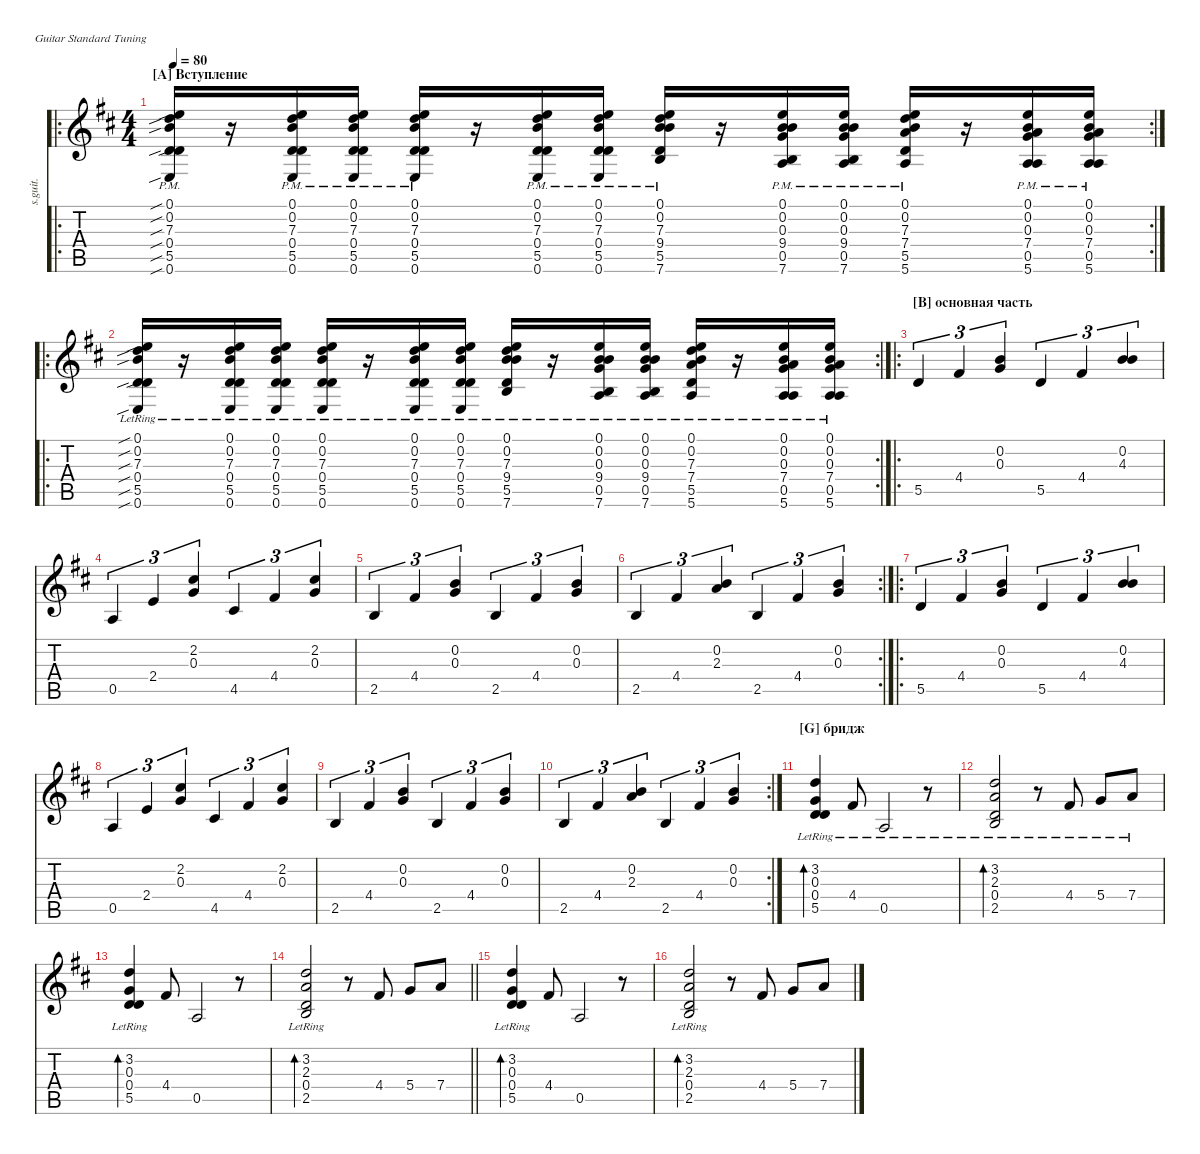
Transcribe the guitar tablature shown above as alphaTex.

\defaultSystemsLayout 4
\hideDynamics
\bracketExtendMode nobrackets
\otherSystemsTrackNameOrientation horizontal
\track ("Steel Guitar" "s.guit.") {instrument acousticguitarsteel}
\staff {score tabs}
\tuning (E4 B3 G3 D3 A2 E2)
\ro
\rc 2
\ts (4 4)
\beaming (8 2 2 2 2)
\section ("A" "Вступление")
\tempo 80
\clef g2
\ks bminor
(5.5{sib pm acc forcenatural} 0.4{sib pm acc forcenatural} 7.3{sib pm acc forcenatural} 0.6{sib pm acc forcenatural} 0.2{sib pm acc forcenatural} 0.1{sib pm acc forcenatural}).16{dy mf instrument acousticguitarsteel beam Up} r.16{beam Up} (0.6{pm acc forcenatural} 5.5{pm acc forcenatural} 0.4{pm acc forcenatural} 7.3{pm acc forcenatural} 0.2{pm acc forcenatural} 0.1{pm acc forcenatural}).16{beam Up} (0.1{pm acc forcenatural} 0.2{pm acc forcenatural} 7.3{pm acc forcenatural} 0.4{pm acc forcenatural} 5.5{pm acc forcenatural} 0.6{pm acc forcenatural}).16{beam Up} (5.5{pm acc forcenatural} 0.4{pm acc forcenatural} 7.3{pm acc forcenatural} 0.6{pm acc forcenatural} 0.2{pm acc forcenatural} 0.1{pm acc forcenatural}).16{beam Up} r.16{beam Up} (0.6{pm acc forcenatural} 5.5{pm acc forcenatural} 0.4{pm acc forcenatural} 7.3{pm acc forcenatural} 0.2{pm acc forcenatural} 0.1{pm acc forcenatural}).16{beam Up} (0.1{pm acc forcenatural} 0.2{pm acc forcenatural} 7.3{pm acc forcenatural} 0.4{pm acc forcenatural} 5.5{pm acc forcenatural} 0.6{pm acc forcenatural}).16{beam Up} (5.5{pm acc forcenatural} 9.4{pm acc forcenatural} 7.3{pm acc forcenatural} 7.6{pm acc forcenatural} 0.2{pm acc forcenatural} 0.1{pm acc forcenatural}).16{beam Up} r.16{beam Up} (7.6{pm acc forcenatural} 0.5{pm acc forcenatural} 9.4{pm acc forcenatural} 0.3{pm acc forcenatural} 0.2{pm acc forcenatural} 0.1{pm acc forcenatural}).16{beam Up} (0.1{pm acc forcenatural} 0.2{pm acc forcenatural} 0.3{pm acc forcenatural} 9.4{pm acc forcenatural} 0.5{pm acc forcenatural} 7.6{pm acc forcenatural}).16{beam Up} (5.5{pm acc forcenatural} 7.4{pm acc forcenatural} 7.3{pm acc forcenatural} 5.6{pm acc forcenatural} 0.2{pm acc forcenatural} 0.1{pm acc forcenatural}).16{beam Up} r.16{beam Up} (5.6{pm acc forcenatural} 0.5{pm acc forcenatural} 7.4{pm acc forcenatural} 0.3{pm acc forcenatural} 0.2{pm acc forcenatural} 0.1{pm acc forcenatural}).16{beam Up} (0.1{pm acc forcenatural} 0.2{pm acc forcenatural} 0.3{pm acc forcenatural} 7.4{pm acc forcenatural} 0.5{pm acc forcenatural} 5.6{pm acc forcenatural}).16{beam Up} |
\ro
\rc 2
(5.5{sib lr acc forcenatural} 0.4{sib lr acc forcenatural} 7.3{sib lr acc forcenatural} 0.6{sib lr acc forcenatural} 0.2{sib lr acc forcenatural} 0.1{sib lr acc forcenatural}).16{beam Up} r.16{beam Up} (0.6{lr acc forcenatural} 5.5{lr acc forcenatural} 0.4{lr acc forcenatural} 7.3{lr acc forcenatural} 0.2{lr acc forcenatural} 0.1{lr acc forcenatural}).16{beam Up} (0.1{lr acc forcenatural} 0.2{lr acc forcenatural} 7.3{lr acc forcenatural} 0.4{lr acc forcenatural} 5.5{lr acc forcenatural} 0.6{lr acc forcenatural}).16{beam Up} (5.5{lr acc forcenatural} 0.4{lr acc forcenatural} 7.3{lr acc forcenatural} 0.6{lr acc forcenatural} 0.2{lr acc forcenatural} 0.1{lr acc forcenatural}).16{beam Up} r.16{beam Up} (0.6{lr acc forcenatural} 5.5{lr acc forcenatural} 0.4{lr acc forcenatural} 7.3{lr acc forcenatural} 0.2{lr acc forcenatural} 0.1{lr acc forcenatural}).16{beam Up} (0.1{lr acc forcenatural} 0.2{lr acc forcenatural} 7.3{lr acc forcenatural} 0.4{lr acc forcenatural} 5.5{lr acc forcenatural} 0.6{lr acc forcenatural}).16{beam Up} (5.5{lr acc forcenatural} 9.4{lr acc forcenatural} 7.3{lr acc forcenatural} 7.6{lr acc forcenatural} 0.2{lr acc forcenatural} 0.1{lr acc forcenatural}).16{beam Up} r.16{beam Up} (7.6{lr acc forcenatural} 0.5{lr acc forcenatural} 9.4{lr acc forcenatural} 0.3{lr acc forcenatural} 0.2{lr acc forcenatural} 0.1{lr acc forcenatural}).16{beam Up} (0.1{lr acc forcenatural} 0.2{lr acc forcenatural} 0.3{lr acc forcenatural} 9.4{lr acc forcenatural} 0.5{lr acc forcenatural} 7.6{lr acc forcenatural}).16{beam Up} (5.5{lr acc forcenatural} 7.4{lr acc forcenatural} 7.3{lr acc forcenatural} 5.6{lr acc forcenatural} 0.2{lr acc forcenatural} 0.1{lr acc forcenatural}).16{beam Up} r.16{beam Up} (5.6{lr acc forcenatural} 0.5{lr acc forcenatural} 7.4{lr acc forcenatural} 0.3{lr acc forcenatural} 0.2{lr acc forcenatural} 0.1{lr acc forcenatural}).16{beam Up} (0.1{lr acc forcenatural} 0.2{lr acc forcenatural} 0.3{lr acc forcenatural} 7.4{lr acc forcenatural} 0.5{lr acc forcenatural} 5.6{lr acc forcenatural}).16{beam Up} |
\ro
\section ("B" "основная часть")
5.5{acc forcenatural}.4{tu (3 2) dy p beam Up} 4.4{acc #}.4{tu (3 2) beam Up} (0.3{acc forcenatural} 0.2{acc forcenatural}).4{tu (3 2) beam Up} 5.5{acc forcenatural}.4{tu (3 2) beam Up} 4.4{acc #}.4{tu (3 2) beam Up} (4.3{acc forcenatural} 0.2{acc forcenatural}).4{tu (3 2) beam Up} |
0.5{acc forcenatural}.4{tu (3 2) beam Up} 2.4{acc forcenatural}.4{tu (3 2) beam Up} (0.3{acc forcenatural} 2.2{acc #}).4{tu (3 2) beam Up} 4.5{acc #}.4{tu (3 2) beam Up} 4.4{acc #}.4{tu (3 2) beam Up} (0.3{acc forcenatural} 2.2{acc #}).4{tu (3 2) beam Up} |
2.5{acc forcenatural}.4{tu (3 2) beam Up} 4.4{acc #}.4{tu (3 2) beam Up} (0.3{acc forcenatural} 0.2{acc forcenatural}).4{tu (3 2) beam Up} 2.5{acc forcenatural}.4{tu (3 2) beam Up} 4.4{acc #}.4{tu (3 2) beam Up} (0.3{acc forcenatural} 0.2{acc forcenatural}).4{tu (3 2) beam Up} |
\rc 2
2.5{acc forcenatural}.4{tu (3 2) beam Up} 4.4{acc #}.4{tu (3 2) beam Up} (2.3{acc forcenatural} 0.2{acc forcenatural}).4{tu (3 2) beam Up} 2.5{acc forcenatural}.4{tu (3 2) beam Up} 4.4{acc #}.4{tu (3 2) beam Up} (0.3{acc forcenatural} 0.2{acc forcenatural}).4{tu (3 2) beam Up} |
\ro
5.5{acc forcenatural}.4{tu (3 2) beam Up} 4.4{acc #}.4{tu (3 2) beam Up} (0.3{acc forcenatural} 0.2{acc forcenatural}).4{tu (3 2) beam Up} 5.5{acc forcenatural}.4{tu (3 2) beam Up} 4.4{acc #}.4{tu (3 2) beam Up} (4.3{acc forcenatural} 0.2{acc forcenatural}).4{tu (3 2) beam Up} |
0.5{acc forcenatural}.4{tu (3 2) beam Up} 2.4{acc forcenatural}.4{tu (3 2) beam Up} (0.3{acc forcenatural} 2.2{acc #}).4{tu (3 2) beam Up} 4.5{acc #}.4{tu (3 2) beam Up} 4.4{acc #}.4{tu (3 2) beam Up} (0.3{acc forcenatural} 2.2{acc #}).4{tu (3 2) beam Up} |
2.5{acc forcenatural}.4{tu (3 2) beam Up} 4.4{acc #}.4{tu (3 2) beam Up} (0.3{acc forcenatural} 0.2{acc forcenatural}).4{tu (3 2) beam Up} 2.5{acc forcenatural}.4{tu (3 2) beam Up} 4.4{acc #}.4{tu (3 2) beam Up} (0.3{acc forcenatural} 0.2{acc forcenatural}).4{tu (3 2) beam Up} |
\rc 2
2.5{acc forcenatural}.4{tu (3 2) beam Up} 4.4{acc #}.4{tu (3 2) beam Up} (2.3{acc forcenatural} 0.2{acc forcenatural}).4{tu (3 2) beam Up} 2.5{acc forcenatural}.4{tu (3 2) beam Up} 4.4{acc #}.4{tu (3 2) beam Up} (0.3{acc forcenatural} 0.2{acc forcenatural}).4{tu (3 2) beam Up} |
\section ("G" "бридж")
(5.5{lr acc forcenatural} 0.4{lr acc forcenatural} 0.3{lr acc forcenatural} 3.2{lr acc forcenatural}).4{bd 30 dy mf beam Up} 4.4{lr acc #}.8{beam Up} 0.5{lr acc forcenatural}.2{beam Up} r.8{beam Up} |
(2.5{lr acc forcenatural} 0.4{lr acc forcenatural} 2.3{lr acc forcenatural} 3.2{lr acc forcenatural}).2{bd 30 beam Up} r.8{beam Up} 4.4{lr acc #}.8{beam Up} 5.4{lr acc forcenatural}.8{beam Up} 7.4{lr acc forcenatural}.8{beam Up} |
(5.5{acc forcenatural} 0.4{acc forcenatural} 0.3{lr acc forcenatural} 3.2{acc forcenatural}).4{bd 30 beam Up} 4.4{acc #}.8{beam Up} 0.5{acc forcenatural}.2{beam Up} r.8{beam Up} |
\barLineRight lightlight
(2.5{acc forcenatural} 0.4{lr acc forcenatural} 2.3{acc forcenatural} 3.2{acc forcenatural}).2{bd 30 beam Up} r.8{beam Up} 4.4{acc #}.8{beam Up} 5.4{acc forcenatural}.8{beam Up} 7.4{acc forcenatural}.8{beam Up} |
(5.5{acc forcenatural} 0.4{acc forcenatural} 0.3{lr acc forcenatural} 3.2{acc forcenatural}).4{bd 30 beam Up} 4.4{acc #}.8{beam Up} 0.5{acc forcenatural}.2{beam Up} r.8{beam Up} |
(2.5{acc forcenatural} 0.4{lr acc forcenatural} 2.3{acc forcenatural} 3.2{acc forcenatural}).2{bd 30 beam Up} r.8{beam Up} 4.4{acc #}.8{beam Up} 5.4{acc forcenatural}.8{beam Up} 7.4{acc forcenatural}.8{beam Up}
